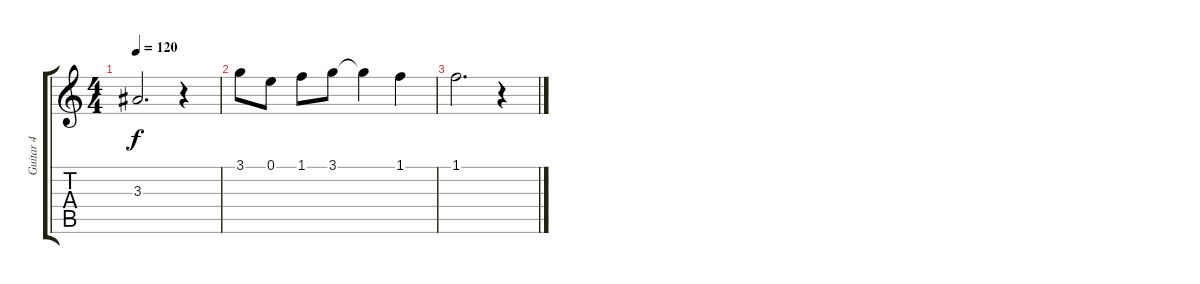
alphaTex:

\track ("Guitar 4" "Guitar 4") {instrument acousticguitarnylon}
\staff {score tabs}
\tuning (E4 B3 G3 D3 A2 E2) {hide}
\ts (4 4)
\tempo 120
\clef g2
\ks c
3.3.2{d dy f} r.4 |
3.1.8 0.1.8 1.1.8 3.1.8 3.1{t}.4 1.1.4 |
1.1.2{d} r.4
